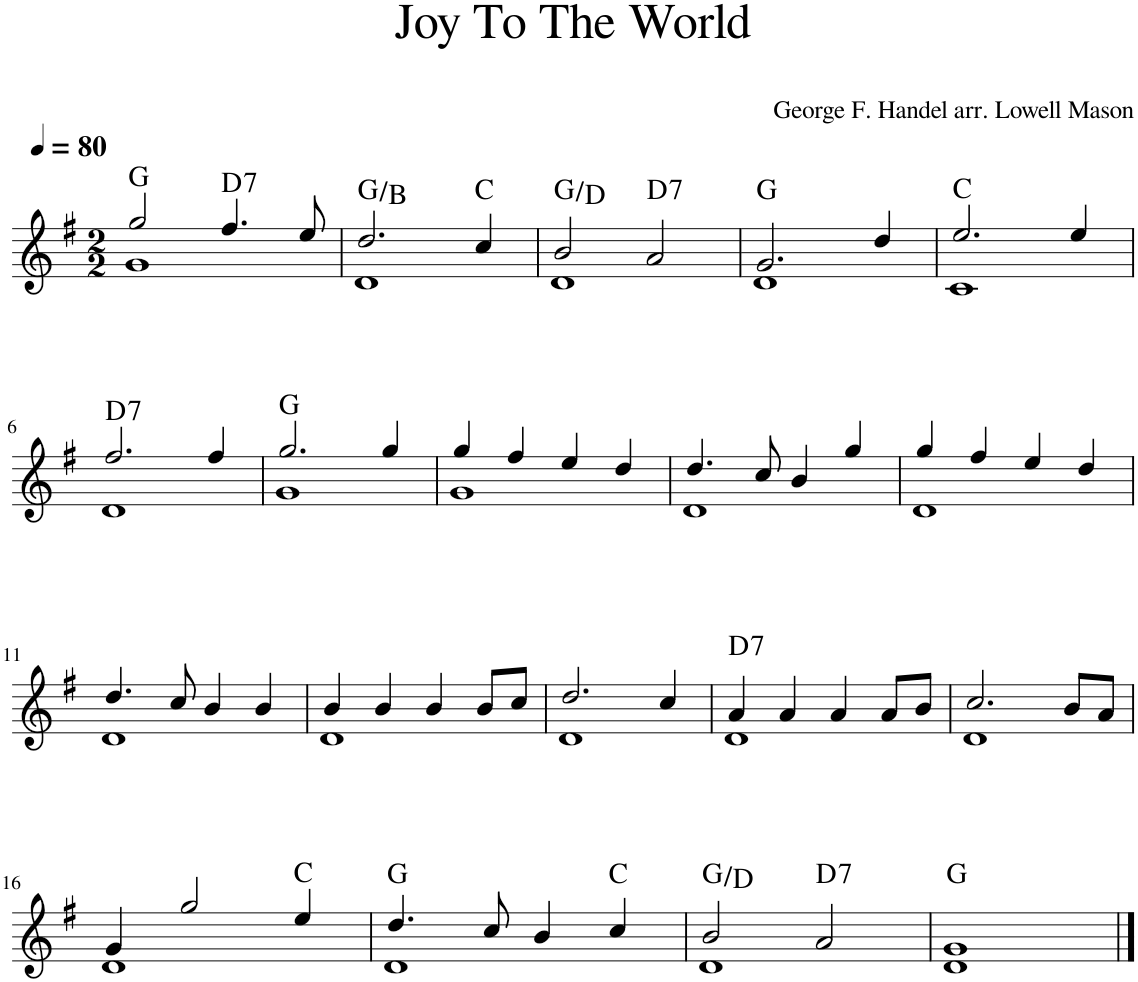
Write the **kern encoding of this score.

**kern	**harte
*part1	*part1
*staff1	*
*I"ハープ	*
*clefG2	*
*k[f#]	*
*M2/2	*
*MM80	*
=1	=1
*^	*
2gg/	1g	G:maj
!	!	!LO:H:kt=7
4.ff#/	.	D:7
8ee/	.	.
=2	=2	=2
2.dd/	1d	G:maj/3
4cc/	.	C:maj
=3	=3	=3
2b/	1d	G:maj/5
!	!	!LO:H:kt=7
2a/	.	D:7
=4	=4	=4
2.g/	1d	G:maj
4dd/	.	.
=5	=5	=5
2.ee/	1c	C:maj
4ee/	.	.
!!LO:LB:g=z	!!
=6	=6	=6
!	!	!LO:H:kt=7
2.ff#/	1d	D:7
4ff#/	.	.
=7	=7	=7
2.gg/	1g	G:maj
4gg/	.	.
=8	=8	=8
4gg/	1g	.
4ff#/	.	.
4ee/	.	.
4dd/	.	.
=9	=9	=9
4.dd/	1d	.
8cc/	.	.
4b/	.	.
4gg/	.	.
=10	=10	=10
4gg/	1d	.
4ff#/	.	.
4ee/	.	.
4dd/	.	.
!!LO:LB:g=z	!!
=11	=11	=11
4.dd/	1d	.
8cc/	.	.
4b/	.	.
4b/	.	.
=12	=12	=12
4b/	1d	.
4b/	.	.
4b/	.	.
8b/L	.	.
8cc/J	.	.
=13	=13	=13
2.dd/	1d	.
4cc/	.	.
=14	=14	=14
!	!	!LO:H:kt=7
4a/	1d	D:7
4a/	.	.
4a/	.	.
8a/L	.	.
8b/J	.	.
=15	=15	=15
2.cc/	1d	.
8b/L	.	.
8a/J	.	.
!!LO:LB:g=z	!!
=16	=16	=16
4g/	1d	.
2gg/	.	.
4ee/	.	C:maj
=17	=17	=17
4.dd/	1d	G:maj
8cc/	.	.
4b/	.	.
4cc/	.	C:maj
=18	=18	=18
2b/	1d	G:maj/5
!	!	!LO:H:kt=7
2a/	.	D:7
=19	=19	=19
1g	1d	G:maj
*v	*v	*
==	==
*-	*-
